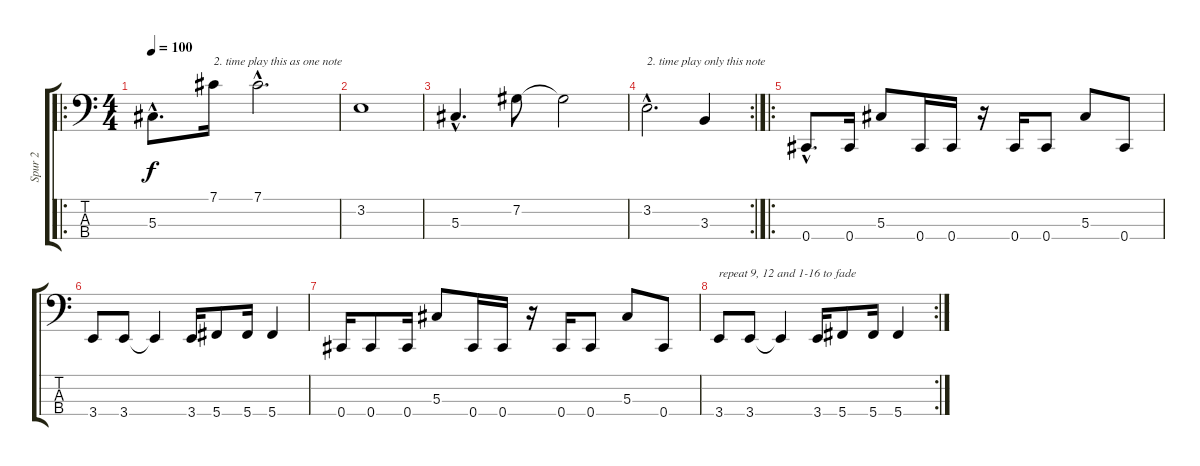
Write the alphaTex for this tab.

\track ("Spur 2" "Spur 2") {instrument electricbassfinger}
\staff {score tabs}
\tuning (Gb2 Db2 Ab1 Db1) {hide}
\ro
\ts (4 4)
\tempo 100
\clef f4
\ks c
5.3{hac}.8{d dy f} 7.1.16{txt "2. time play this as one note"} 7.1{hac}.2{d} |
3.2.1 |
5.3{hac}.4{d} 7.2.8 7.2{t}.2 |
\rc 2
3.2{hac}.2{d txt "2. time play only this note"} 3.3.4 |
\ro
0.4{hac}.8{d} 0.4.16 5.3.8 0.4.16 0.4.16 r.16 0.4.16 0.4.8 5.3.8 0.4.8 |
3.4.8 3.4.8 3.4{t}.4 3.4.16 5.4.8 5.4.16 5.4.4 |
0.4.16 0.4.8 0.4.16 5.3.8 0.4.16 0.4.16 r.16 0.4.16 0.4.8 5.3.8 0.4.8 |
\rc 2
3.4.8{txt "repeat 9, 12 and 1-16 to fade"} 3.4.8 3.4{t}.4 3.4.16 5.4.8 5.4.16 5.4.4
